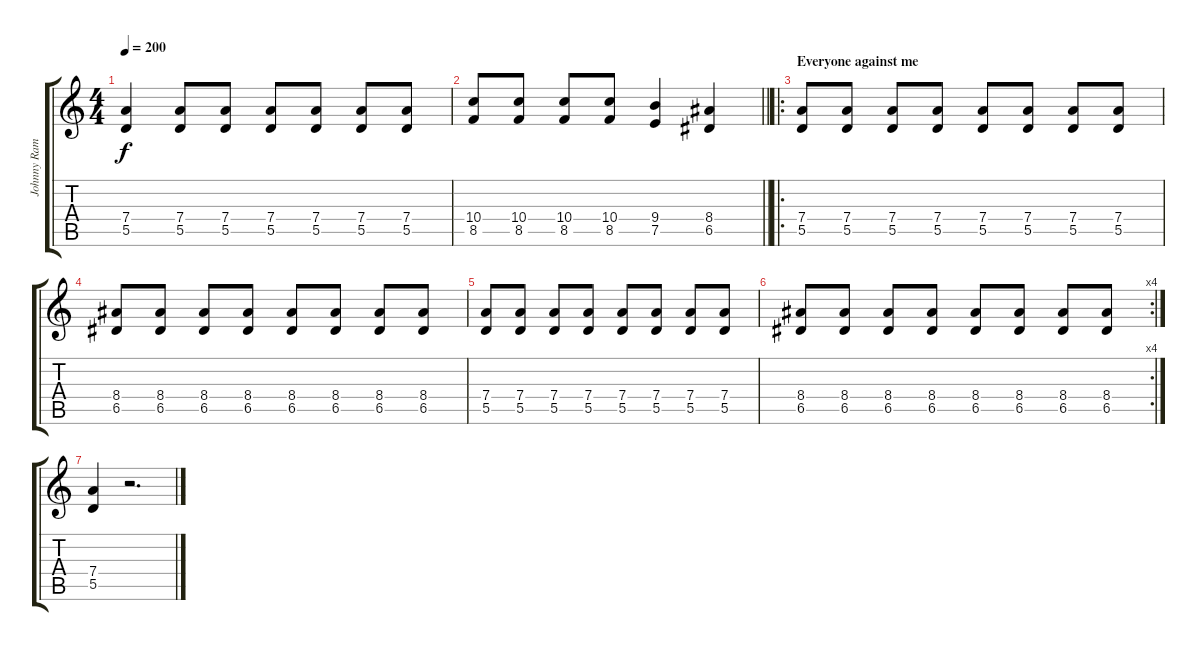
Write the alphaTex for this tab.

\track ("Johnny Ramone" "Johnny Ram") {instrument overdrivenguitar}
\staff {score tabs}
\tuning (E4 B3 G3 D3 A2 E2) {hide}
\ts (4 4)
\tempo 200
\clef g2
\ks c
(7.4 5.5).4{dy f} (7.4 5.5).8 (7.4 5.5).8 (7.4 5.5).8 (7.4 5.5).8 (7.4 5.5).8 (7.4 5.5).8 |
\barLineRight lightlight
(10.4 8.5).8 (10.4 8.5).8 (10.4 8.5).8 (10.4 8.5).8 (9.4 7.5).4 (8.4 6.5).4 |
\ro
\section ("" "Everyone against me")
(7.4 5.5).8 (7.4 5.5).8 (7.4 5.5).8 (7.4 5.5).8 (7.4 5.5).8 (7.4 5.5).8 (7.4 5.5).8 (7.4 5.5).8 |
(8.4 6.5).8 (8.4 6.5).8 (8.4 6.5).8 (8.4 6.5).8 (8.4 6.5).8 (8.4 6.5).8 (8.4 6.5).8 (8.4 6.5).8 |
(7.4 5.5).8 (7.4 5.5).8 (7.4 5.5).8 (7.4 5.5).8 (7.4 5.5).8 (7.4 5.5).8 (7.4 5.5).8 (7.4 5.5).8 |
\rc 4
(8.4 6.5).8 (8.4 6.5).8 (8.4 6.5).8 (8.4 6.5).8 (8.4 6.5).8 (8.4 6.5).8 (8.4 6.5).8 (8.4 6.5).8 |
(7.4 5.5).4 r.2{d}
